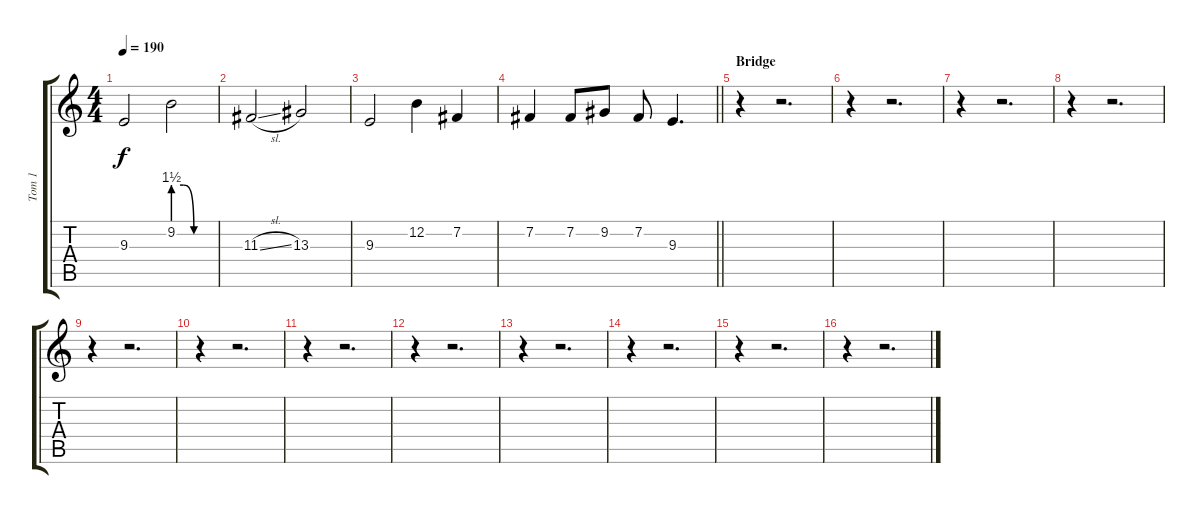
\track ("Tom 1" "Tom 1") {instrument synthbrass1}
\staff {score tabs}
\tuning (E4 B3 G3 D3 A2 E2) {hide}
\ts (4 4)
\tempo 190
\clef g2
\ks c
9.3.2{dy f} 9.2{be (custom 0 6 15 6 30 0 60 0)}.2 |
11.3{sl}.2 13.3.2 |
9.3.2 12.2.4 7.2.4 |
\barLineRight lightlight
7.2.4 7.2.8 9.2.8 7.2.8 9.3.4{d} |
\section ("" "Bridge")
r.4 r.2{d} |
r.4 r.2{d} |
r.4 r.2{d} |
r.4 r.2{d} |
r.4 r.2{d} |
r.4 r.2{d} |
r.4 r.2{d} |
r.4 r.2{d} |
r.4 r.2{d} |
r.4 r.2{d} |
r.4 r.2{d} |
r.4 r.2{d}
